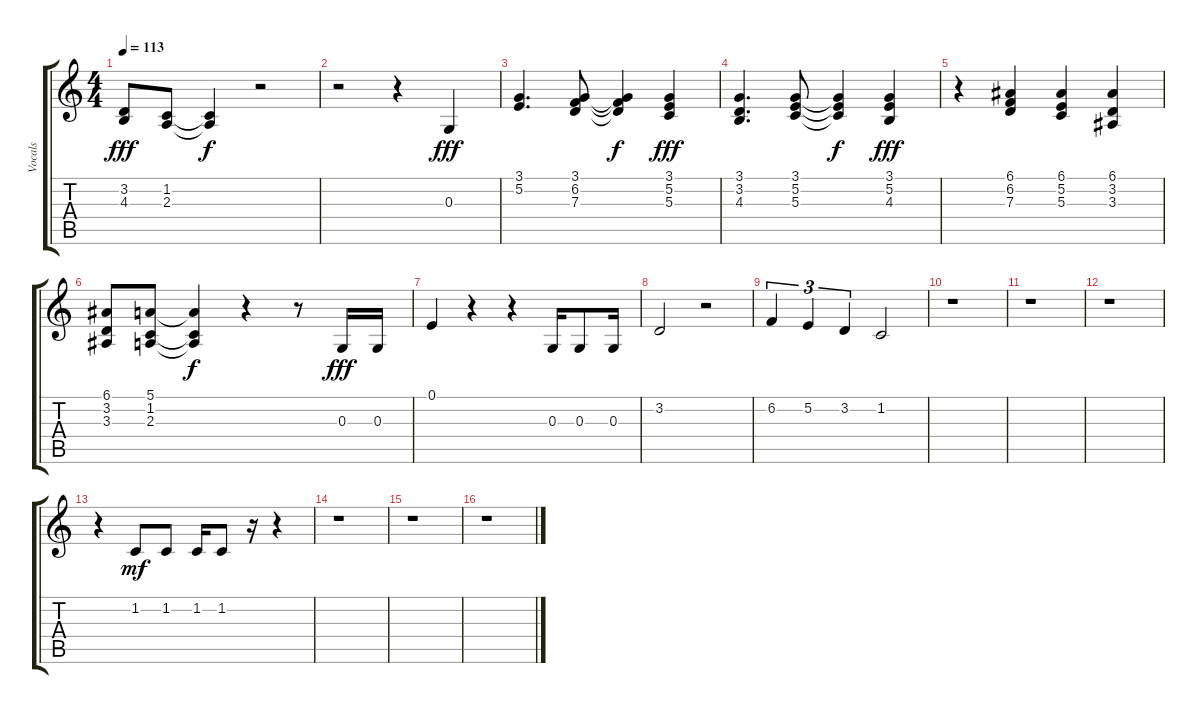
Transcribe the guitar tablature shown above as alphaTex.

\track ("Vocals" "Vocals") {instrument lead6voice}
\staff {score tabs}
\tuning (E4 B3 G3 D3 A2 E2) {hide}
\ts (4 4)
\tempo 113
\clef g2
\ks c
(3.2 4.3).8{dy fff} (1.2 2.3).8 (1.2{t} 2.3{t}).4{dy f} r.2 |
r.2 r.4 0.3.4{dy fff} |
(3.1 5.2).4{d} (3.1 6.2 7.3).8 (3.1{t} 6.2{t} 7.3{t}).4{dy f} (3.1 5.2 5.3).4{dy fff} |
(3.1 3.2 4.3).4{d} (3.1 5.2 5.3).8 (3.1{t} 5.2{t} 5.3{t}).4{dy f} (3.1 5.2 4.3).4{dy fff} |
r.4 (6.1 6.2 7.3).4 (6.1 5.2 5.3).4 (6.1 3.2 3.3).4 |
(6.1 3.2 3.3).8 (5.1 1.2 2.3).8 (5.1{t} 1.2{t} 2.3{t}).4{dy f} r.4 r.8 0.3.16{dy fff} 0.3.16 |
0.1.4 r.4 r.4 0.3.16 0.3.8 0.3.16 |
3.2.2 r.2 |
6.2.4{tu (3 2)} 5.2.4{tu (3 2)} 3.2.4{tu (3 2)} 1.2.2 |
r.1 |
r.1 |
r.1 |
r.4 1.2.8{dy mf} 1.2.8 1.2.16 1.2.8 r.16 r.4 |
r.1 |
r.1 |
r.1
